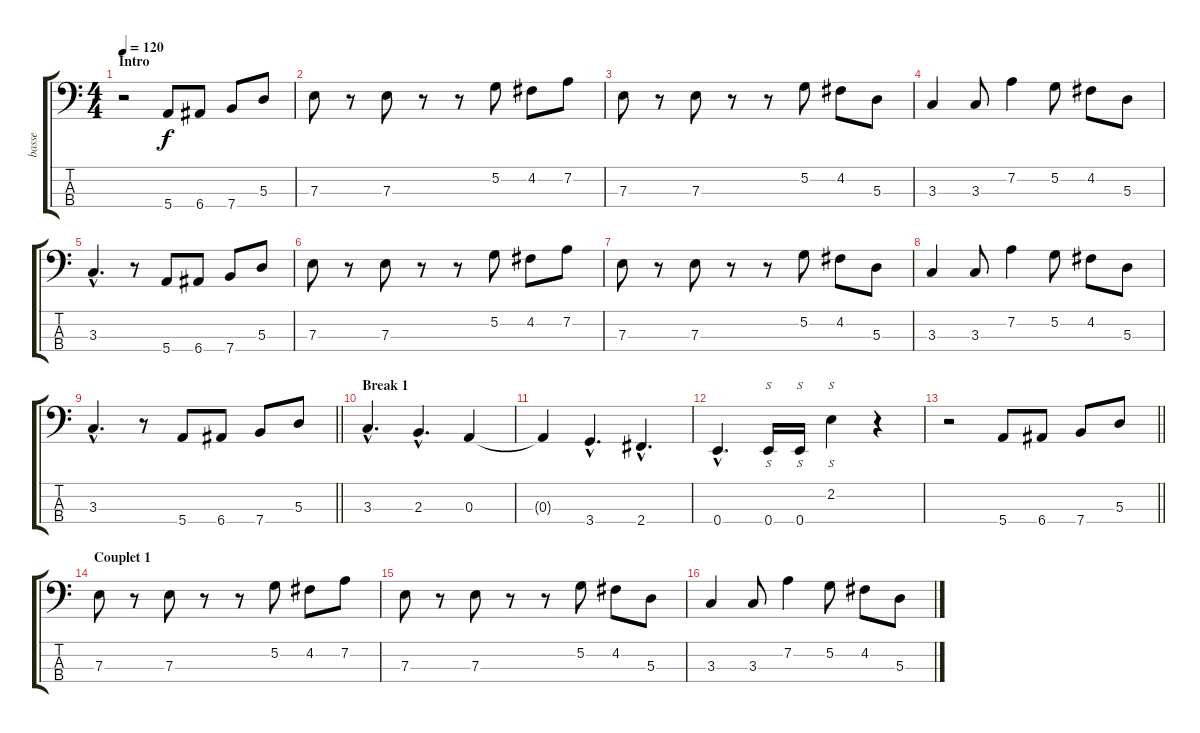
\track ("basse" "basse") {instrument electricbasspick}
\staff {score tabs}
\tuning (G2 D2 A1 E1) {hide}
\ts (4 4)
\section ("" "Intro")
\tempo 120
\clef f4
\ks c
r.2{dy f instrument electricbasspick} 5.4.8 6.4.8 7.4.8 5.3.8 |
7.3.8 r.8 7.3.8 r.8 r.8 5.2.8 4.2.8 7.2.8 |
7.3.8 r.8 7.3.8 r.8 r.8 5.2.8 4.2.8 5.3.8 |
3.3.4 3.3.8 7.2.4 5.2.8 4.2.8 5.3.8 |
3.3{hac}.4{d} r.8 5.4.8 6.4.8 7.4.8 5.3.8 |
7.3.8 r.8 7.3.8 r.8 r.8 5.2.8 4.2.8 7.2.8 |
7.3.8 r.8 7.3.8 r.8 r.8 5.2.8 4.2.8 5.3.8 |
3.3.4 3.3.8 7.2.4 5.2.8 4.2.8 5.3.8 |
\barLineRight lightlight
3.3{hac}.4{d} r.8 5.4.8 6.4.8 7.4.8 5.3.8 |
\section ("" "Break 1")
3.3{hac}.4{d} 2.3{hac}.4{d} 0.3.4 |
0.3{t}.4 3.4{hac}.4{d} 2.4{hac}.4{d} |
0.4{hac}.4{d} 0.4.16{s} 0.4.16{s} 2.2.4{s} r.4 |
\barLineRight lightlight
r.2 5.4.8 6.4.8 7.4.8 5.3.8 |
\section ("" "Couplet 1")
7.3.8 r.8 7.3.8 r.8 r.8 5.2.8 4.2.8 7.2.8 |
7.3.8 r.8 7.3.8 r.8 r.8 5.2.8 4.2.8 5.3.8 |
3.3.4 3.3.8 7.2.4 5.2.8 4.2.8 5.3.8
